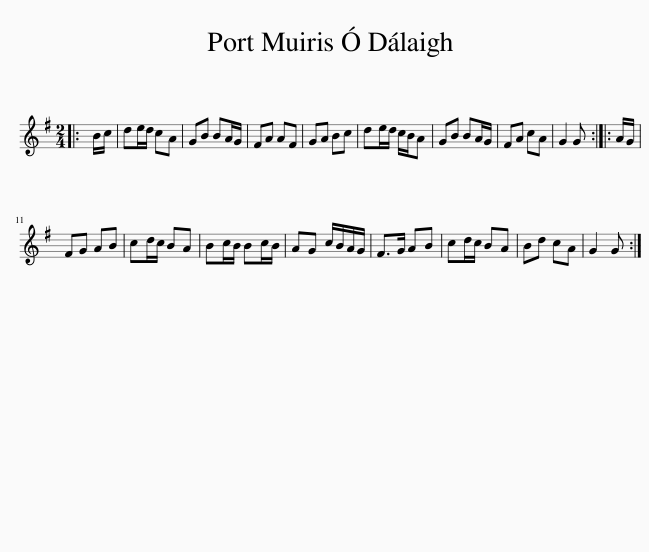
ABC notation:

X:1
L:1/8
M:2/4
I:linebreak $
K:G
V:1 treble
V:1
|: B/c/ | de/d/ cA | GB BA/G/ | FA AF | GA Bc | %5
 de/d/ c/B/A | GB BA/G/ | FA cA | G2 G :: A/G/ |$ %10
 FG AB | cd/c/ BA | Bc/B/ Bc/B/ | AG c/B/A/G/ | F>G AB | %15
 cd/c/ BA | Bd cA | G2 G :| %18
